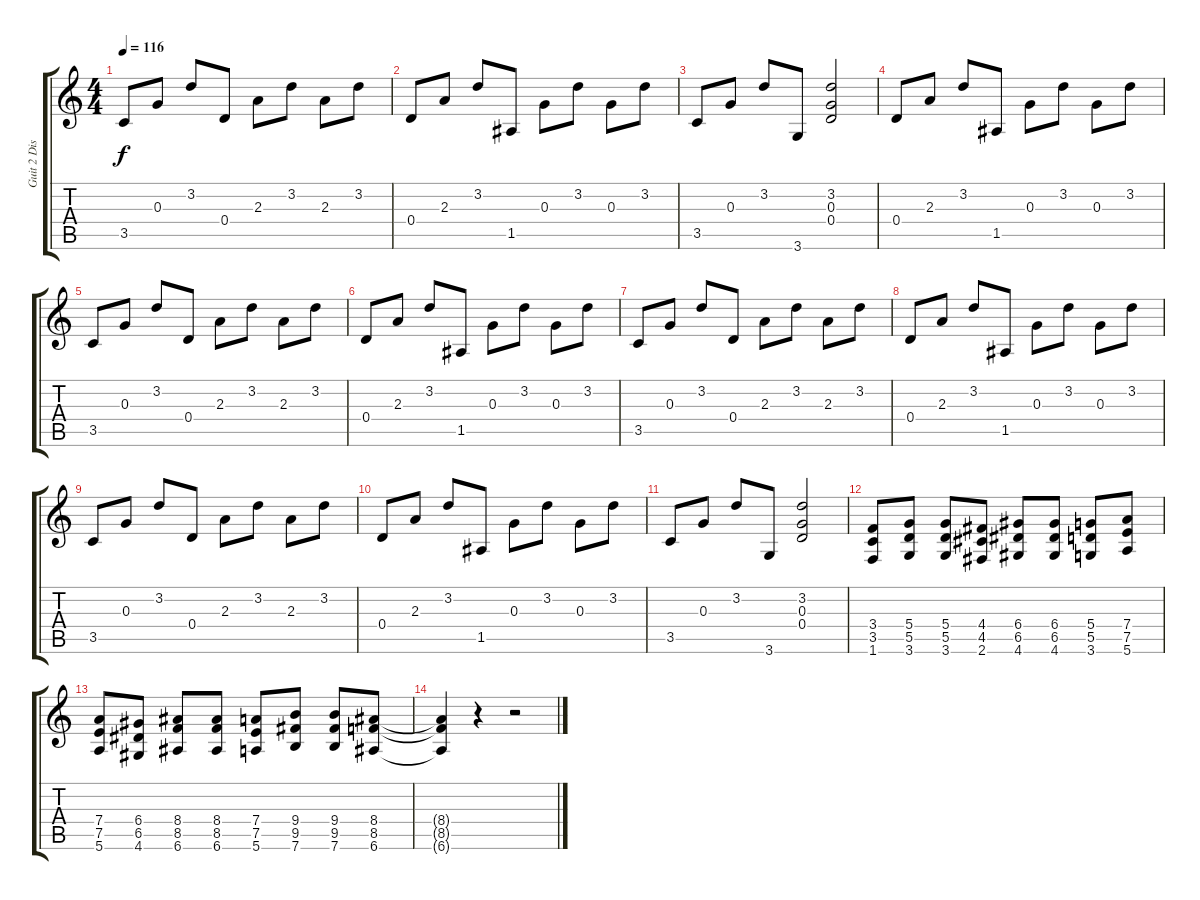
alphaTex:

\track ("Guit 2 Dist" "Guit 2 Dis") {instrument distortionguitar}
\staff {score tabs}
\tuning (E4 B3 G3 D3 A2 E2) {hide}
\ts (4 4)
\tempo 116
\clef g2
\ks c
3.5.8{dy f} 0.3.8 3.2.8 0.4.8 2.3.8 3.2.8 2.3.8 3.2.8 |
0.4.8 2.3.8 3.2.8 1.5.8 0.3.8 3.2.8 0.3.8 3.2.8 |
3.5.8 0.3.8 3.2.8 3.6.8 (3.2 0.3 0.4).2 |
0.4.8 2.3.8 3.2.8 1.5.8 0.3.8 3.2.8 0.3.8 3.2.8 |
3.5.8 0.3.8 3.2.8 0.4.8 2.3.8 3.2.8 2.3.8 3.2.8 |
0.4.8 2.3.8 3.2.8 1.5.8 0.3.8 3.2.8 0.3.8 3.2.8 |
3.5.8 0.3.8 3.2.8 0.4.8 2.3.8 3.2.8 2.3.8 3.2.8 |
0.4.8 2.3.8 3.2.8 1.5.8 0.3.8 3.2.8 0.3.8 3.2.8 |
3.5.8 0.3.8 3.2.8 0.4.8 2.3.8 3.2.8 2.3.8 3.2.8 |
0.4.8 2.3.8 3.2.8 1.5.8 0.3.8 3.2.8 0.3.8 3.2.8 |
3.5.8 0.3.8 3.2.8 3.6.8 (3.2 0.3 0.4).2 |
(3.4 3.5 1.6).8 (5.4 5.5 3.6).8 (5.4 5.5 3.6).8 (4.4 4.5 2.6).8 (6.4 6.5 4.6).8 (6.4 6.5 4.6).8 (5.4 5.5 3.6).8 (7.4 7.5 5.6).8 |
(7.4 7.5 5.6).8 (6.4 6.5 4.6).8 (8.4 8.5 6.6).8 (8.4 8.5 6.6).8 (7.4 7.5 5.6).8 (9.4 9.5 7.6).8 (9.4 9.5 7.6).8 (8.4 8.5 6.6).8 |
(8.4{t} 8.5{t} 6.6{t}).4 r.4 r.2
